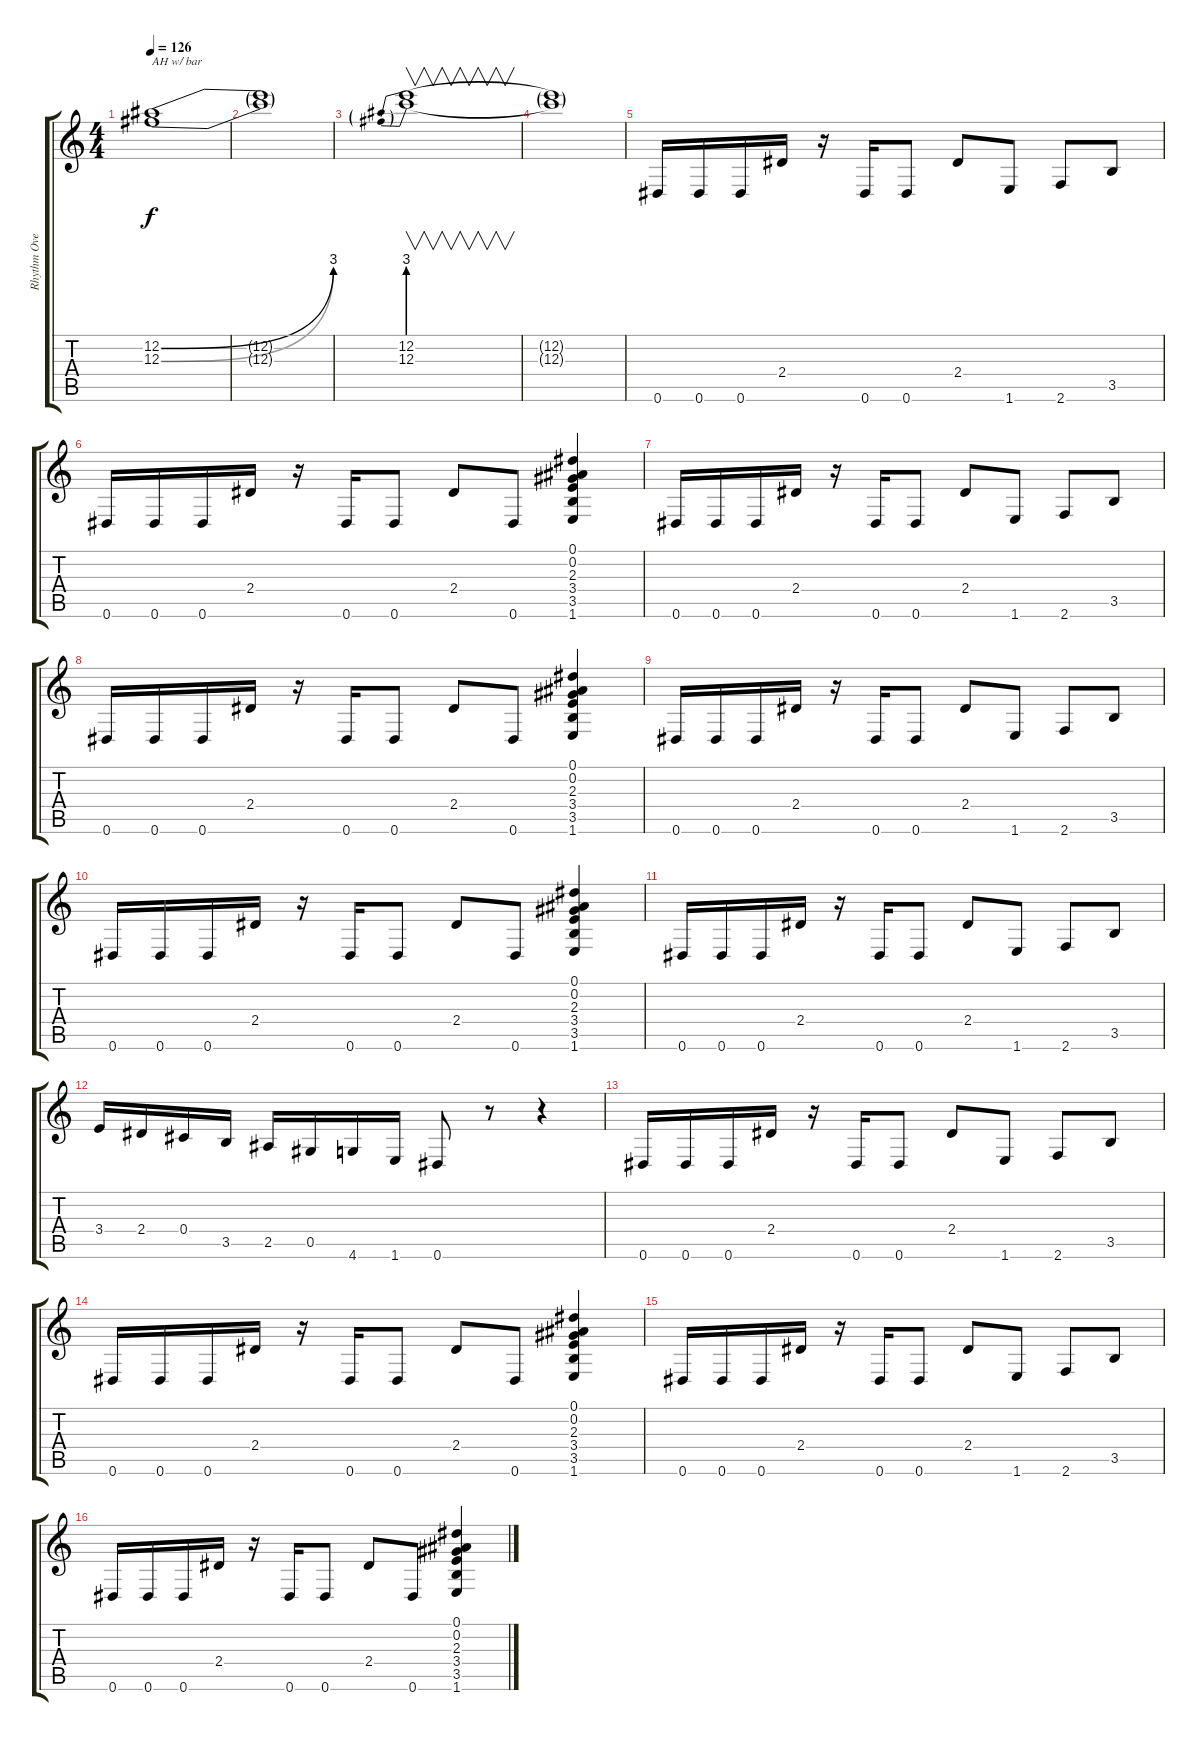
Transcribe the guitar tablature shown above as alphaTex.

\track ("Rhythm Overdub" "Rhythm Ove") {instrument distortionguitar}
\staff {score tabs}
\tuning (Eb4 Bb3 Gb3 Db3 Ab2 Eb2) {hide}
\ts (4 4)
\tempo 126
\clef g2
\ks c
(12.2{be (bend 0 0 60 12)} 12.3{be (bend 0 0 60 12)}).1{txt "AH w/ bar" dy f instrument guitarharmonics} |
(12.2{t} 12.3{t}).1 |
(12.2{be (prebend 0 12 60 12)} 12.3{be (prebend 0 12 60 12)}).1{v} |
(12.2{t} 12.3{t}).1 |
0.6.16{instrument distortionguitar} 0.6.16 0.6.16 2.4.16 r.16 0.6.16 0.6.8 2.4.8 1.6.8 2.6.8 3.5.8 |
0.6.16 0.6.16 0.6.16 2.4.16 r.16 0.6.16 0.6.8 2.4.8 0.6.8 (0.1 0.2 2.3 3.4 3.5 1.6).4 |
0.6.16 0.6.16 0.6.16 2.4.16 r.16 0.6.16 0.6.8 2.4.8 1.6.8 2.6.8 3.5.8 |
0.6.16 0.6.16 0.6.16 2.4.16 r.16 0.6.16 0.6.8 2.4.8 0.6.8 (0.1 0.2 2.3 3.4 3.5 1.6).4 |
0.6.16 0.6.16 0.6.16 2.4.16 r.16 0.6.16 0.6.8 2.4.8 1.6.8 2.6.8 3.5.8 |
0.6.16 0.6.16 0.6.16 2.4.16 r.16 0.6.16 0.6.8 2.4.8 0.6.8 (0.1 0.2 2.3 3.4 3.5 1.6).4 |
0.6.16 0.6.16 0.6.16 2.4.16 r.16 0.6.16 0.6.8 2.4.8 1.6.8 2.6.8 3.5.8 |
3.4.16 2.4.16 0.4.16 3.5.16 2.5.16 0.5.16 4.6.16 1.6.16 0.6.8 r.8 r.4 |
0.6.16 0.6.16 0.6.16 2.4.16 r.16 0.6.16 0.6.8 2.4.8 1.6.8 2.6.8 3.5.8 |
0.6.16 0.6.16 0.6.16 2.4.16 r.16 0.6.16 0.6.8 2.4.8 0.6.8 (0.1 0.2 2.3 3.4 3.5 1.6).4 |
0.6.16 0.6.16 0.6.16 2.4.16 r.16 0.6.16 0.6.8 2.4.8 1.6.8 2.6.8 3.5.8 |
0.6.16 0.6.16 0.6.16 2.4.16 r.16 0.6.16 0.6.8 2.4.8 0.6.8 (0.1 0.2 2.3 3.4 3.5 1.6).4
